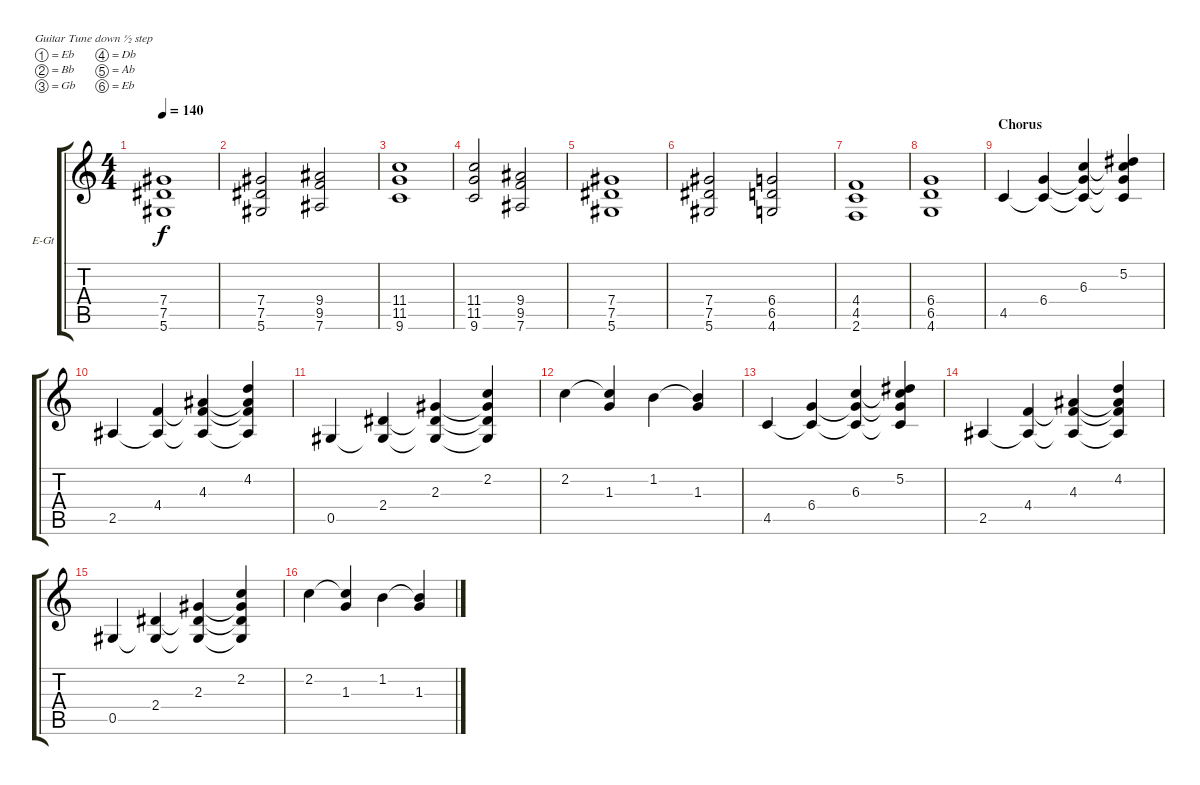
\bracketExtendMode groupsimilarinstruments
\firstSystemTrackNameOrientation horizontal
\otherSystemsTrackNameOrientation horizontal
\track ("Electric Guitar" "E-Gt") {instrument distortionguitar}
\staff {score tabs}
\tuning (Eb4 Bb3 Gb3 Db3 Ab2 Eb2)
\ts (4 4)
\tempo 140
\clef g2
\ks c
(7.4 7.5 5.6).1{dy f} |
(7.4 7.5 5.6).2 (9.4 9.5 7.6).2 |
(11.4 11.5 9.6).1 |
(11.4 11.5 9.6).2 (9.4 9.5 7.6).2 |
(7.4 7.5 5.6).1 |
(7.4 7.5 5.6).2 (6.4 6.5 4.6).2 |
(4.4 4.5 2.6).1 |
(6.4 6.5 4.6).1 |
\section ("" "Chorus")
4.5.4 (6.4 4.5{t}).4 (6.3 6.4{t} 4.5{t}).4 (5.2 6.3{t} 6.4{t} 4.5{t}).4 |
2.5.4 (4.4 2.5{t}).4 (4.3 4.4{t} 2.5{t}).4 (4.2 4.3{t} 4.4{t} 2.5{t}).4 |
0.5.4 (2.4 0.5{t}).4 (2.3 2.4{t} 0.5{t}).4 (2.2 2.3{t} 2.4{t} 0.5{t}).4 |
2.2.4 (2.2{t} 1.3).4 1.2.4 (1.2{t} 1.3).4 |
4.5.4 (6.4 4.5{t}).4 (6.3 6.4{t} 4.5{t}).4 (5.2 6.3{t} 6.4{t} 4.5{t}).4 |
2.5.4 (4.4 2.5{t}).4 (4.3 4.4{t} 2.5{t}).4 (4.2 4.3{t} 4.4{t} 2.5{t}).4 |
0.5.4 (2.4 0.5{t}).4 (2.3 2.4{t} 0.5{t}).4 (2.2 2.3{t} 2.4{t} 0.5{t}).4 |
2.2.4 (2.2{t} 1.3).4 1.2.4 (1.2{t} 1.3).4
